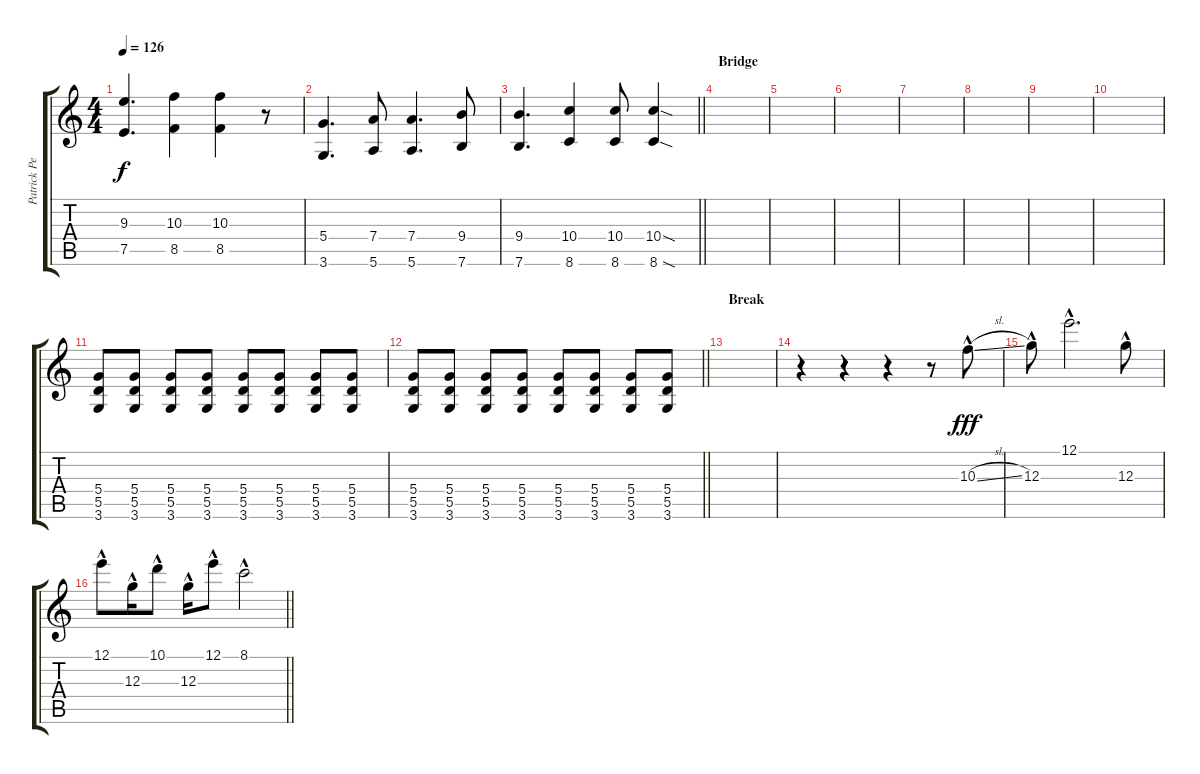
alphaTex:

\track ("Patrick Pentland" "Patrick Pe") {instrument electricguitarclean}
\staff {score tabs}
\tuning (E4 B3 G3 D3 A2 E2) {hide}
\ts (4 4)
\tempo 126
\clef g2
\ks c
(9.3 7.5).4{d dy f} (10.3 8.5).4 (10.3 8.5).4 r.8 |
(5.4 3.6).4{d} (7.4 5.6).8 (7.4 5.6).4{d} (9.4 7.6).8 |
\barLineRight lightlight
(9.4 7.6).4{d} (10.4 8.6).4 (10.4 8.6).8 (10.4{sod} 8.6{sod}).4 |
\section ("" "Bridge")
|
|
|
|
|
|
|
(5.4 5.5 3.6).8{instrument electricguitarclean} (5.4 5.5 3.6).8 (5.4 5.5 3.6).8 (5.4 5.5 3.6).8 (5.4 5.5 3.6).8 (5.4 5.5 3.6).8 (5.4 5.5 3.6).8 (5.4 5.5 3.6).8 |
\barLineRight lightlight
(5.4 5.5 3.6).8 (5.4 5.5 3.6).8 (5.4 5.5 3.6).8 (5.4 5.5 3.6).8 (5.4 5.5 3.6).8 (5.4 5.5 3.6).8 (5.4 5.5 3.6).8 (5.4 5.5 3.6).8 |
\section ("" "Break")
|
r.4 r.4 r.4 r.8 10.3{sl hac}.8{dy fff} |
12.3{hac}.8 12.1{hac}.2{d} 12.3{hac}.8 |
\barLineRight lightlight
12.1{hac}.8 12.3{hac}.16 10.1{hac}.8 12.3{hac}.16 12.1{hac}.8 8.1{hac}.2
